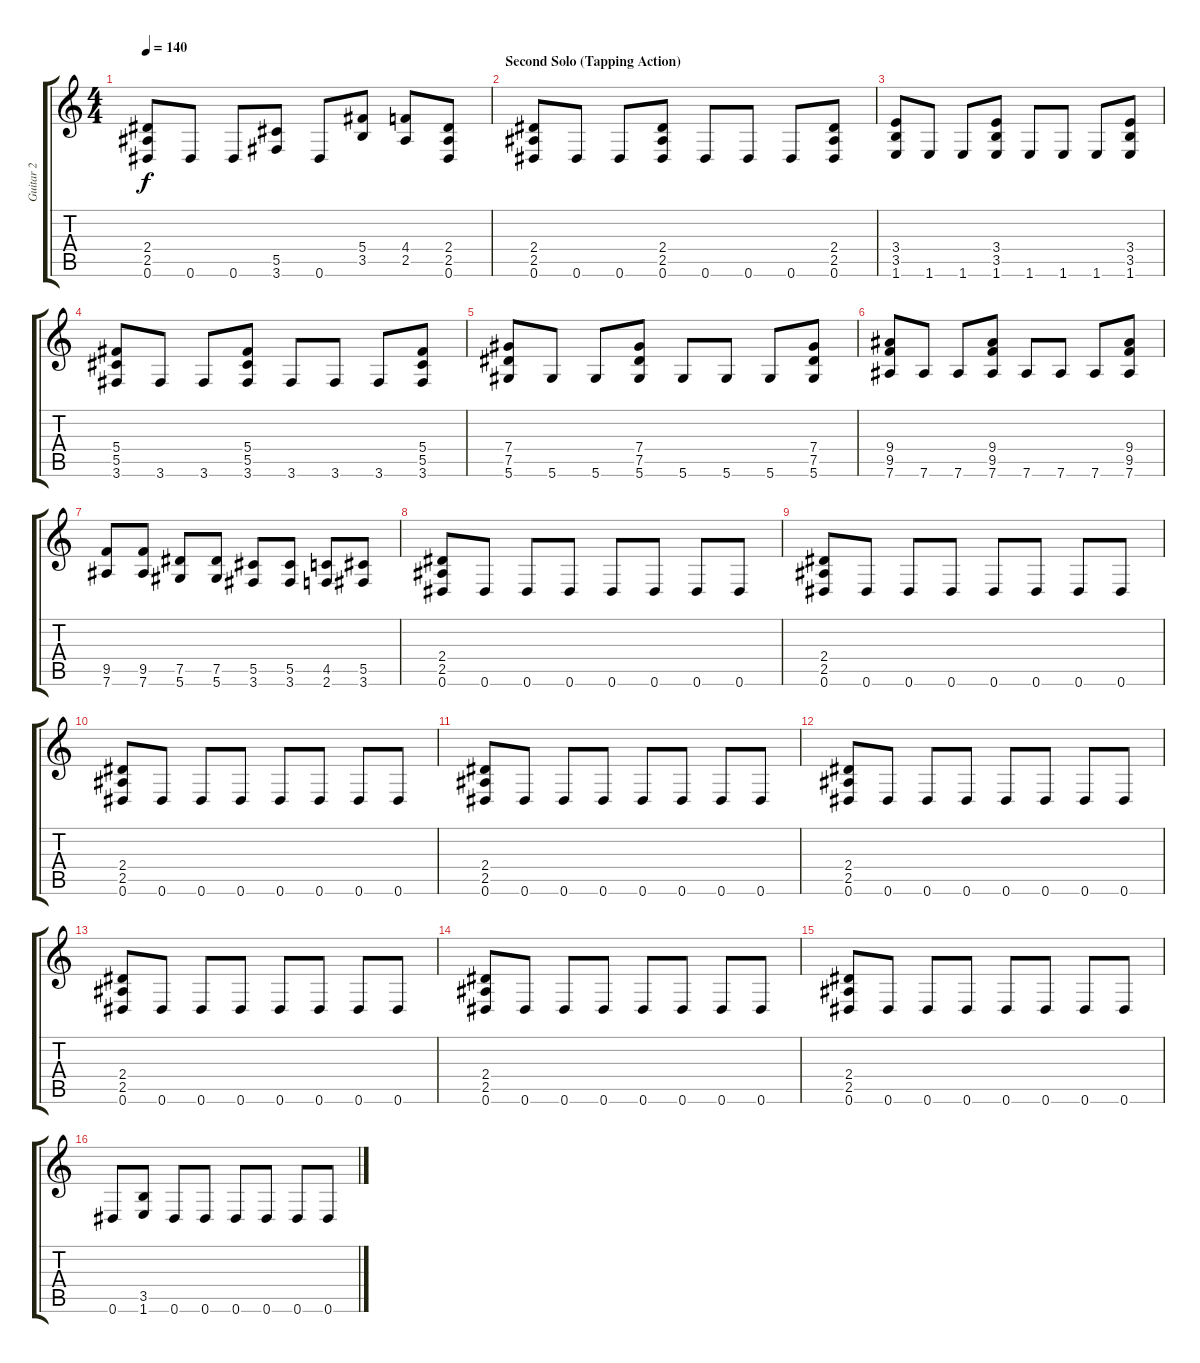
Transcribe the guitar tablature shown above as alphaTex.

\track ("Guitar 2" "Guitar 2") {instrument distortionguitar}
\staff {score tabs}
\tuning (Eb4 Bb3 Gb3 Db3 Ab2 Eb2) {hide}
\ts (4 4)
\tempo 140
\clef g2
\ks c
(2.4 2.5 0.6).8{dy f} 0.6.8 0.6.8 (5.5 3.6).8 0.6.8 (5.4 3.5).8 (4.4 2.5).8 (2.4 2.5 0.6).8 |
\section ("" "Second Solo (Tapping Action)")
(2.4 2.5 0.6).8 0.6.8 0.6.8 (2.4 2.5 0.6).8 0.6.8 0.6.8 0.6.8 (2.4 2.5 0.6).8 |
(3.4 3.5 1.6).8 1.6.8 1.6.8 (3.4 3.5 1.6).8 1.6.8 1.6.8 1.6.8 (3.4 3.5 1.6).8 |
(5.4 5.5 3.6).8 3.6.8 3.6.8 (5.4 5.5 3.6).8 3.6.8 3.6.8 3.6.8 (5.4 5.5 3.6).8 |
(7.4 7.5 5.6).8 5.6.8 5.6.8 (7.4 7.5 5.6).8 5.6.8 5.6.8 5.6.8 (7.4 7.5 5.6).8 |
(9.4 9.5 7.6).8 7.6.8 7.6.8 (9.4 9.5 7.6).8 7.6.8 7.6.8 7.6.8 (9.4 9.5 7.6).8 |
(9.5 7.6).8 (9.5 7.6).8 (7.5 5.6).8 (7.5 5.6).8 (5.5 3.6).8 (5.5 3.6).8 (4.5 2.6).8 (5.5 3.6).8 |
(2.4 2.5 0.6).8 0.6.8 0.6.8 0.6.8 0.6.8 0.6.8 0.6.8 0.6.8 |
(2.4 2.5 0.6).8 0.6.8 0.6.8 0.6.8 0.6.8 0.6.8 0.6.8 0.6.8 |
(2.4 2.5 0.6).8 0.6.8 0.6.8 0.6.8 0.6.8 0.6.8 0.6.8 0.6.8 |
(2.4 2.5 0.6).8 0.6.8 0.6.8 0.6.8 0.6.8 0.6.8 0.6.8 0.6.8 |
(2.4 2.5 0.6).8 0.6.8 0.6.8 0.6.8 0.6.8 0.6.8 0.6.8 0.6.8 |
(2.4 2.5 0.6).8 0.6.8 0.6.8 0.6.8 0.6.8 0.6.8 0.6.8 0.6.8 |
(2.4 2.5 0.6).8 0.6.8 0.6.8 0.6.8 0.6.8 0.6.8 0.6.8 0.6.8 |
(2.4 2.5 0.6).8 0.6.8 0.6.8 0.6.8 0.6.8 0.6.8 0.6.8 0.6.8 |
0.6.8 (3.5 1.6).8 0.6.8 0.6.8 0.6.8 0.6.8 0.6.8 0.6.8
